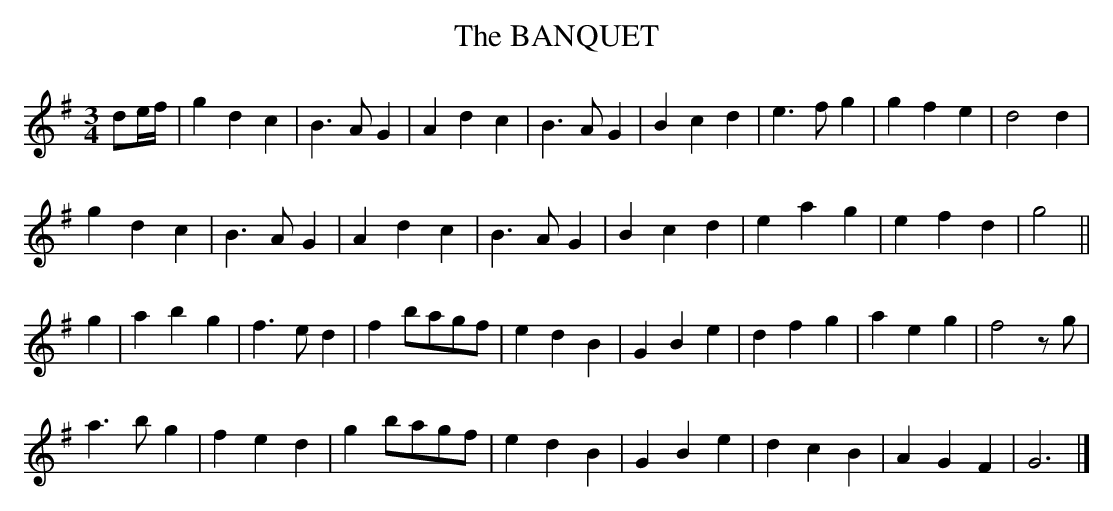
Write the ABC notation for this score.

X:1
T:BANQUET, The
Y:"moderate"
M:3/4
L:1/8
K:G
de/f/|g2d2c2|B3A G2|A2d2c2|B3A G2|\
B2c2d2|e3f g2|g2f2e2|d4d2|
g2d2c2|B3A G2|A2d2c2|B3A G2|\
B2c2d2|e2a2g2|e2f2d2|g4||
g2|a2b2g2|f3e d2|f2bagf|e2d2B2|\
G2B2e2|d2f2g2|a2e2g2|f4zg|
a3b g2|f2e2d2|g2bagf|e2d2B2|\
G2B2e2|d2c2B2|A2G2F2|G6|]
